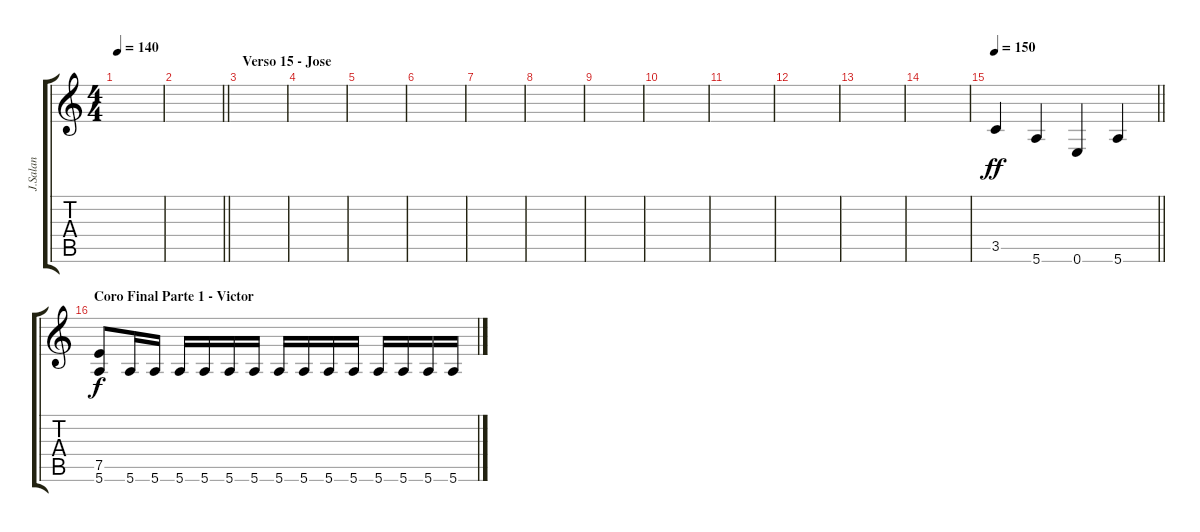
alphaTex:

\track ("J.Salan" "J.Salan") {instrument overdrivenguitar}
\staff {score tabs}
\tuning (E4 B3 G3 D3 A2 E2) {hide}
\ts (4 4)
\tempo 140
\clef g2
\ks c
|
\barLineRight lightlight
|
\section ("" "Verso 15 - Jose")
|
|
|
|
|
|
|
|
|
|
|
|
\tempo 150
\barLineRight lightlight
3.5.4{dy ff volume 12} 5.6.4 0.6.4 5.6.4 |
\section ("" "Coro Final Parte 1 - Victor")
(7.5 5.6).8{dy f} 5.6.16 5.6.16 5.6.16 5.6.16 5.6.16 5.6.16 5.6.16 5.6.16 5.6.16 5.6.16 5.6.16 5.6.16 5.6.16 5.6.16
